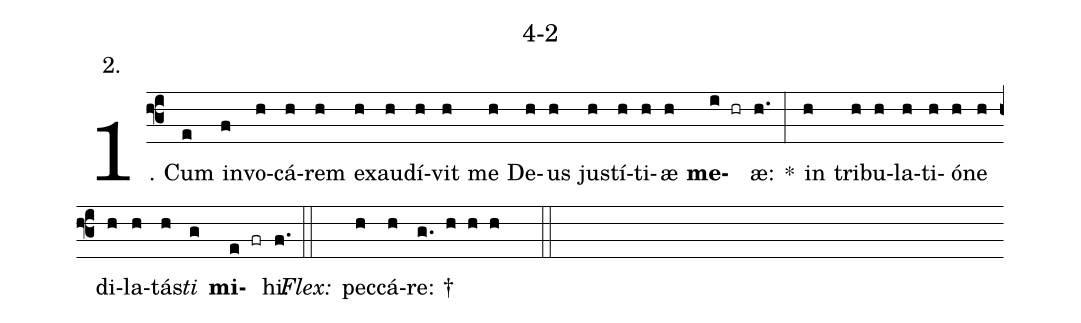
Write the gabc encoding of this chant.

name: 4-2;
annotation: 2.;
%%
(f3)1. Cum(e) in(f)vo(h)cá(h)rem(h) ex(h)au(h)dí(h)vit(h) me(h) De(h)us(h) jus(h)tí(h)ti(h)æ(h) <b>me</b>(i hr)æ:(h.) *(:) in(h) tri(h)bu(h)la(h)ti(h)ó(h)ne(h) di(h)la(h)tás(h)<i>ti</i>(g) <b>mi</b>(e fr)hi.(f.) (::)
<i>Flex:</i>()  pec(h)cá(h)re: †(g. h h h  ::)
